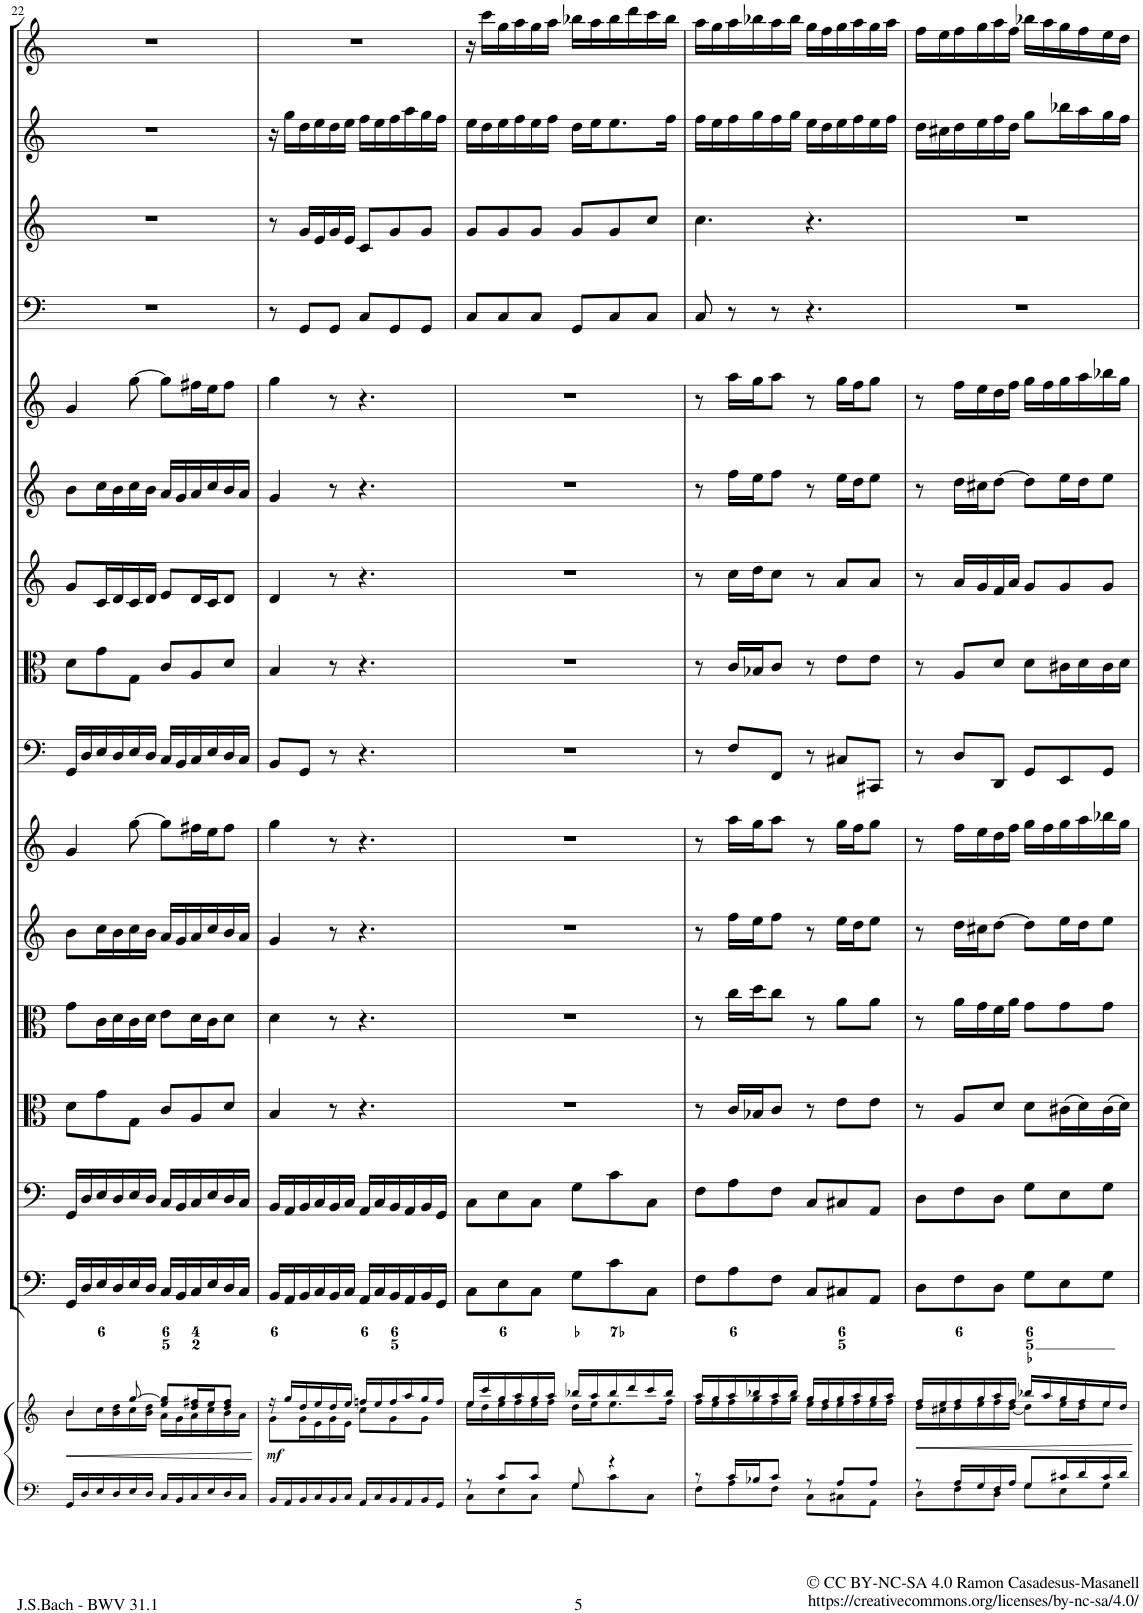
**kern	**kern	**dynam	**kern	**kern	**kern	**kern	**kern	**kern	**kern	**kern	**kern	**kern	**kern	**kern	**kern	**kern	**kern
*part16	*part16	*part16	*part15	*part14	*part13	*part12	*part11	*part10	*part9	*part8	*part7	*part6	*part5	*part4	*part3	*part2	*part1
*staff17	*staff16	*staff16/17	*staff15	*staff14	*staff13	*staff12	*staff11	*staff10	*staff9	*staff8	*staff7	*staff6	*staff5	*staff4	*staff3	*staff2	*staff1
*I"Piano reduction	*	*	*I"Violoncello II e Continuo.	*I"Violoncello I.	*I"Viola II.	*I"Viola I.	*I"Violino II	*I"Violino I.	*I"Fagotto.	*I"Taille.	*I"Oboe III	*I"Oboe II	*I"Oboe I	*I"Timpani.	*I"Tromba III.	*I"Tromba II.	*I"Tromba I.
*I'Pno	*	*	*I'Vc	*I'Vc	*I'Vla	*I'Vla	*	*I'Vln	*	*	*I'Ob	*I'Ob	*I'Ob	*I'Timp	*	*	*
!!LO:PB:g=z
*clefF4	*clefG2	*	*clefF4	*clefF4	*clefC3	*clefC3	*clefG2	*clefG2	*clefF4	*clefC3	*clefG2	*clefG2	*clefG2	*clefF4	*clefG2	*clefG2	*clefG2
*	*	*	*Trd7c12	*	*	*	*	*	*	*Trd4c7	*	*	*	*	*Trd1c2	*Trd1c2	*Trd1c2
*k[]	*k[]	*	*k[]	*k[]	*k[]	*k[]	*k[]	*k[]	*k[]	*k[]	*k[]	*k[]	*k[]	*k[]	*k[]	*k[]	*k[]
*M6/8	*M6/8	*	*M6/8	*M6/8	*M6/8	*M6/8	*M6/8	*M6/8	*M6/8	*M6/8	*M6/8	*M6/8	*M6/8	*M6/8	*M6/8	*M6/8	*M6/8
=22	=22	=22	=22	=22	=22	=22	=22	=22	=22	=22	=22	=22	=22	=22	=22	=22	=22
!	!	!LO:HP:b	!	!	!	!	!	!	!	!	!	!	!	!	!	!	!
*	*^	*	*	*	*	*	*	*	*	*	*	*	*	*	*	*	*
16GG/LL	4b/	8b\L	<	16GG/LL	16GG/LL	8d\L	8g\L	8b\L	4g/	16GG/LL	8d\L	8g/L	8b\L	4g/	2.r	2.r	2.r	2.r
16D/	.	.	.	16D/	16D/	.	.	.	.	16D/	.	.	.	.	.	.	.	.
16E/	.	16cc\L	.	16E/	16E/	8g\	16c\L	16cc\L	.	16E/	8g\	16c/L	16cc\L	.	.	.	.	.
16D/	.	16b\ 16dd\	.	16D/	16D/	.	16d\	16b\	.	16D/	.	16d/	16b\	.	.	.	.	.
16E/	[8gg/	16cc\	.	16E/	16E/	8G\J	16c\	16cc\	[8gg\	16E/	8G\J	16c/	16cc\	[8gg\	.	.	.	.
16D/JJ	.	16b\ 16dd\JJ	.	16D/JJ	16D/JJ	.	16d\JJ	16b\JJ	.	16D/JJ	.	16d/JJ	16b\JJ	.	.	.	.	.
16C/LL	8ee/ 8gg/]L	16a\LL	.	16C/LL	16C/LL	8c/L	8e\L	16a/LL	8gg\L]	16C/LL	8c/L	8e/L	16a/LL	8gg\L]	.	.	.	.
16BB/	.	16g\	.	16BB/	16BB/	.	.	16g/	.	16BB/	.	.	16g/	.	.	.	.	.
16C/	16dd/ 16ff#X/L	16a\	.	16C/	16C/	8A/	16d\L	16a/	16ff#X\L	16C/	8A/	16d/L	16a/	16ff#X\L	.	.	.	.
16E/	16ee/J	16cc\	.	16E/	16E/	.	16c\J	16cc/	16ee\J	16E/	.	16c/J	16cc/	16ee\J	.	.	.	.
16D/	8dd/ 8ff#/J	16b\	.	16D/	16D/	8d/J	8d\J	16b/	8ff#\J	16D/	8d/J	8d/J	16b/	8ff#\J	.	.	.	.
16C/JJ	.	16a\JJ	.	16C/JJ	16C/JJ	.	.	16a/JJ	.	16C/JJ	.	.	16a/JJ	.	.	.	.	.
*	*v	*v	*	*	*	*	*	*	*	*	*	*	*	*	*	*	*	*
.	.	[	.	.	.	.	.	.	.	.	.	.	.	.	.	.	.
=23	=23	=23	=23	=23	=23	=23	=23	=23	=23	=23	=23	=23	=23	=23	=23	=23	=23
*	*^	*	*	*	*	*	*	*	*	*	*	*	*	*	*	*	*
!	!	!	!LO:DY:b	!	!	!	!	!	!	!	!	!	!	!	!	!	!	!
16BB/LL	16r	8g\L	mf	16BB/LL	16BB/LL	4B/	4d\	4g/	4gg\	8BB/L	4B/	4d/	4g/	4gg\	8r	8r	16r	2.r
16AA/	16gg/LL	.	.	16AA/	16AA/	.	.	.	.	.	.	.	.	.	.	.	16gg\LL	.
16BB/	16dd/	16g\L	.	16BB/	16BB/	.	.	.	.	8GG/J	.	.	.	.	8GG/L	16g/LL	16dd\	.
16C/	16ee/	16e\	.	16C/	16C/	.	.	.	.	.	.	.	.	.	.	16e/	16ee\	.
16BB/	16dd/	16g\	.	16BB/	16BB/	8r	8r	8r	8r	8r	8r	8r	8r	8r	8GG/J	16g/	16dd\	.
16C/JJ	16ee/JJ	16e\JJ	.	16C/JJ	16C/JJ	.	.	.	.	.	.	.	.	.	.	16e/JJ	16ee\JJ	.
16AA/LL	16ffn/LL	8cc\L	.	16AA/LL	16AA/LL	4.r	4.r	4.r	4.r	4.r	4.r	4.r	4.r	4.r	8C/L	8c/L	16ff\LL	.
16C/	16ee/	.	.	16C/	16C/	.	.	.	.	.	.	.	.	.	.	.	16ee\	.
16BB/	16ff/	8g\	.	16BB/	16BB/	.	.	.	.	.	.	.	.	.	8GG/	8g/	16ff\	.
16AA/	16aa/	.	.	16AA/	16AA/	.	.	.	.	.	.	.	.	.	.	.	16aa\	.
16BB/	16gg/	8g\J	.	16BB/	16BB/	.	.	.	.	.	.	.	.	.	8GG/J	8g/J	16gg\	.
16GG/JJ	16ff/JJ	.	.	16GG/JJ	16GG/JJ	.	.	.	.	.	.	.	.	.	.	.	16ff\JJ	.
=24	=24	=24	=24	=24	=24	=24	=24	=24	=24	=24	=24	=24	=24	=24	=24	=24	=24	=24
*^	*	*	*	*	*	*	*	*	*	*	*	*	*	*	*	*	*	*
8r	8C\L	16ee/LL	16ee\LL	.	8C\L	8C\L	2.r	2.r	2.r	2.r	2.r	2.r	2.r	2.r	2.r	8C/L	8g/L	16ee\LL	16r
.	.	16ccc/	16dd\	.	.	.	.	.	.	.	.	.	.	.	.	.	.	16dd\	16ccc\LL
8c/L	8E\	16gg/	16ee\	.	8E\	8E\	.	.	.	.	.	.	.	.	.	8C/	8g/	16ee\	16gg\
.	.	16aa/	16ff\	.	.	.	.	.	.	.	.	.	.	.	.	.	.	16ff\	16aa\
8c/J	8C\J	16gg/	16ee\	.	8C\J	8C\J	.	.	.	.	.	.	.	.	.	8C/J	8g/J	16ee\	16gg\
.	.	16aa/JJ	16ff\JJ	.	.	.	.	.	.	.	.	.	.	.	.	.	.	16ff\JJ	16aa\JJ
8G/	8G\L	16bb-X/LL	16dd\LL	.	8G\L	8G\L	.	.	.	.	.	.	.	.	.	8GG/L	8g/L	16dd\LL	16bb-X\LL
.	.	16aa/	16ee\J	.	.	.	.	.	.	.	.	.	.	.	.	.	.	16ee\J	16aa\
4r	8c\	16bb-/	8.ee\	.	8c\	8c\	.	.	.	.	.	.	.	.	.	8C/	8g/	8.ee\	16bb-\
.	.	16ddd/	.	.	.	.	.	.	.	.	.	.	.	.	.	.	.	.	16ddd\
.	8C\J	16ccc/	.	.	8C\J	8C\J	.	.	.	.	.	.	.	.	.	8C/J	8cc/J	.	16ccc\
.	.	16bb-/JJ	16ff\Jk	.	.	.	.	.	.	.	.	.	.	.	.	.	.	16ff\Jk	16bb-\JJ
=25	=25	=25	=25	=25	=25	=25	=25	=25	=25	=25	=25	=25	=25	=25	=25	=25	=25	=25	=25
8r	8F\L	16aa/LL	16ff\LL	.	8F\L	8F\L	8r	8r	8r	8r	8r	8r	8r	8r	8r	8C/	4.cc\	16ff\LL	16aa\LL
.	.	16gg/	16ee\	.	.	.	.	.	.	.	.	.	.	.	.	.	.	16ee\	16gg\
16c/LL	8A\	16aa/	16ff\	.	8A\	8A\	16c/LL	16cc\LL	16ff\LL	16aa\LL	8F/L	16c/LL	16cc\LL	16ff\LL	16aa\LL	8r	.	16ff\	16aa\
16B-X/J	.	16bb-X/	16gg\	.	.	.	16B-X/J	16dd\J	16ee\J	16gg\J	.	16B-X/J	16dd\J	16ee\J	16gg\J	.	.	16gg\	16bb-X\
8c/J	8F\J	16aa/	16ff\	.	8F\J	8F\J	8c/J	8cc\J	8ff\J	8aa\J	8FF/J	8c/J	8cc\J	8ff\J	8aa\J	8r	.	16ff\	16aa\
.	.	16bb-/JJ	16gg\JJ	.	.	.	.	.	.	.	.	.	.	.	.	.	.	16gg\JJ	16bb-\JJ
8r	8C\L	16gg/LL	16ee\LL	.	8C/L	8C/L	8r	8r	8r	8r	8r	8r	8r	8r	8r	4.r	4.r	16ee\LL	16gg\LL
.	.	16ff/	16dd\	.	.	.	.	.	.	.	.	.	.	.	.	.	.	16dd\	16ff\
8A/L	8C#X\	16gg/	16ee\	.	8C#X/	8C#X/	8e\L	8a\L	16ee\LL	16gg\LL	8C#X/L	8e\L	8a/L	16ee\LL	16gg\LL	.	.	16ee\	16gg\
.	.	16aa/	16ff\	.	.	.	.	.	16dd\J	16ff\J	.	.	.	16dd\J	16ff\J	.	.	16ff\	16aa\
8A/J	8AA\J	16gg/	16ee\	.	8AA/J	8AA/J	8e\J	8a\J	8ee\J	8gg\J	8CC#X/J	8e\J	8a/J	8ee\J	8gg\J	.	.	16ee\	16gg\
.	.	16aa/JJ	16ff\JJ	.	.	.	.	.	.	.	.	.	.	.	.	.	.	16ff\JJ	16aa\JJ
=26	=26	=26	=26	=26	=26	=26	=26	=26	=26	=26	=26	=26	=26	=26	=26	=26	=26	=26	=26
!	!	!	!	!LO:HP:b	!	!	!	!	!	!	!	!	!	!	!	!	!	!	!
8r	8D\L	16ff/LL	16dd\LL	<	8D\L	8D\L	8r	8r	8r	8r	8r	8r	8r	8r	8r	2.r	2.r	16dd\LL	16ff\LL
.	.	16ee/	16cc#X\	.	.	.	.	.	.	.	.	.	.	.	.	.	.	16cc#X\	16ee\
16A/LL	8F\	16ff/	16dd\	.	8F\	8F\	8A/L	16a\LL	16dd\LL	16ff\LL	8D/L	8A/L	16a/LL	16dd\LL	16ff\LL	.	.	16dd\	16ff\
16G/	.	16gg/	16ee\	.	.	.	.	16g\	16cc#X\J	16ee\	.	.	16g/	16cc#X\J	16ee\	.	.	16ee\	16gg\
16F/	8D\J	16aa/	16ff\	.	8D\J	8D\J	8d/J	16f\	[8dd\J	16dd\	8DD/J	8d/J	16f/	[8dd\J	16dd\	.	.	16ff\	16aa\
16A/JJ	.	16ff/JJ	[16dd\JJ	.	.	.	.	16a\JJ	.	16ff\JJ	.	.	16a/JJ	.	16ff\JJ	.	.	16dd\JJ	16ff\JJ
8G/L	8G\L	16bb-X/LL	8dd\L]	.	8G\L	8G\L	8d\L	8g\L	8dd\L]	16gg\LL	8GG/L	8d\L	8g/L	8dd\L]	16gg\LL	.	.	8gg\L	16bb-X\LL
.	.	16aa/	.	.	.	.	.	.	.	16ff\	.	.	.	.	16ff\	.	.	.	16aa\
16c#X/L	8E\	16gg/	16ee\L	.	8E\	8E\	(>16c#X\L	8g\	16ee\L	16gg\	8EE/	16c#X\L	8g/	16ee\L	16gg\	.	.	16bb-X\L	16gg\
16d/	.	16ff/	16dd\J	.	.	.	16d\)	.	16dd\J	16aa\	.	16d\	.	16dd\J	16aa\	.	.	16aa\	16ff\
16c#/	8G\J	16ee/	8ee\J	.	8G\J	8G\J	(>16c#\	8g\J	8ee\J	16bb-X\	8GG/J	16c#\	8g/J	8ee\J	16bb-X\	.	.	16gg\	16ee\
16d/JJ	.	16dd/JJ	.	.	.	.	16d\JJ)	.	.	16gg\JJ	.	16d\JJ	.	.	16gg\JJ	.	.	16ff\JJ	16dd\JJ
*v	*v	*	*	*	*	*	*	*	*	*	*	*	*	*	*	*	*	*	*
*	*v	*v	*	*	*	*	*	*	*	*	*	*	*	*	*	*	*	*
.	.	[	.	.	.	.	.	.	.	.	.	.	.	.	.	.	.
=	=	=	=	=	=	=	=	=	=	=	=	=	=	=	=	=	=
*-	*-	*-	*-	*-	*-	*-	*-	*-	*-	*-	*-	*-	*-	*-	*-	*-	*-
